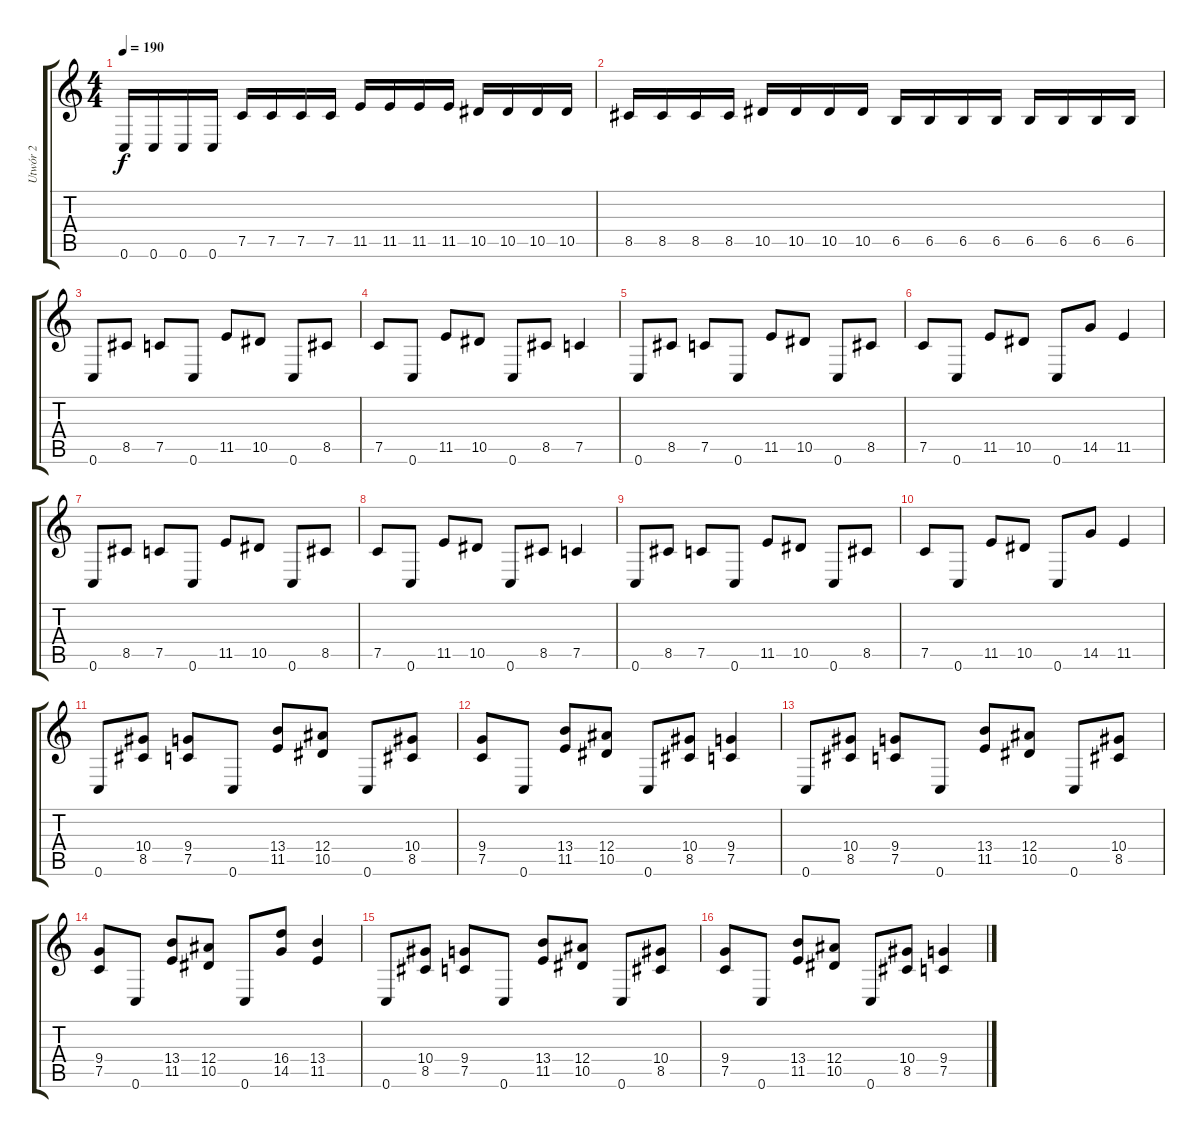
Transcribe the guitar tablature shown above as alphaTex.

\track ("Utwór 2" "Utwór 2") {instrument overdrivenguitar}
\staff {score tabs}
\tuning (C4 G3 Eb3 Bb2 F2 C2) {hide}
\ts (4 4)
\tempo 190
\clef g2
\ks c
0.6.16{dy f} 0.6.16 0.6.16 0.6.16 7.5.16 7.5.16 7.5.16 7.5.16 11.5.16 11.5.16 11.5.16 11.5.16 10.5.16 10.5.16 10.5.16 10.5.16 |
8.5.16 8.5.16 8.5.16 8.5.16 10.5.16 10.5.16 10.5.16 10.5.16 6.5.16 6.5.16 6.5.16 6.5.16 6.5.16 6.5.16 6.5.16 6.5.16 |
0.6.8 8.5.8 7.5.8 0.6.8 11.5.8 10.5.8 0.6.8 8.5.8 |
7.5.8 0.6.8 11.5.8 10.5.8 0.6.8 8.5.8 7.5.4 |
0.6.8 8.5.8 7.5.8 0.6.8 11.5.8 10.5.8 0.6.8 8.5.8 |
7.5.8 0.6.8 11.5.8 10.5.8 0.6.8 14.5.8 11.5.4 |
0.6.8 8.5.8 7.5.8 0.6.8 11.5.8 10.5.8 0.6.8 8.5.8 |
7.5.8 0.6.8 11.5.8 10.5.8 0.6.8 8.5.8 7.5.4 |
0.6.8 8.5.8 7.5.8 0.6.8 11.5.8 10.5.8 0.6.8 8.5.8 |
7.5.8 0.6.8 11.5.8 10.5.8 0.6.8 14.5.8 11.5.4 |
0.6.8 (10.4 8.5).8 (9.4 7.5).8 0.6.8 (13.4 11.5).8 (12.4 10.5).8 0.6.8 (10.4 8.5).8 |
(9.4 7.5).8 0.6.8 (13.4 11.5).8 (12.4 10.5).8 0.6.8 (10.4 8.5).8 (9.4 7.5).4 |
0.6.8 (10.4 8.5).8 (9.4 7.5).8 0.6.8 (13.4 11.5).8 (12.4 10.5).8 0.6.8 (10.4 8.5).8 |
(9.4 7.5).8 0.6.8 (13.4 11.5).8 (12.4 10.5).8 0.6.8 (16.4 14.5).8 (13.4 11.5).4 |
0.6.8 (10.4 8.5).8 (9.4 7.5).8 0.6.8 (13.4 11.5).8 (12.4 10.5).8 0.6.8 (10.4 8.5).8 |
(9.4 7.5).8 0.6.8 (13.4 11.5).8 (12.4 10.5).8 0.6.8 (10.4 8.5).8 (9.4 7.5).4
